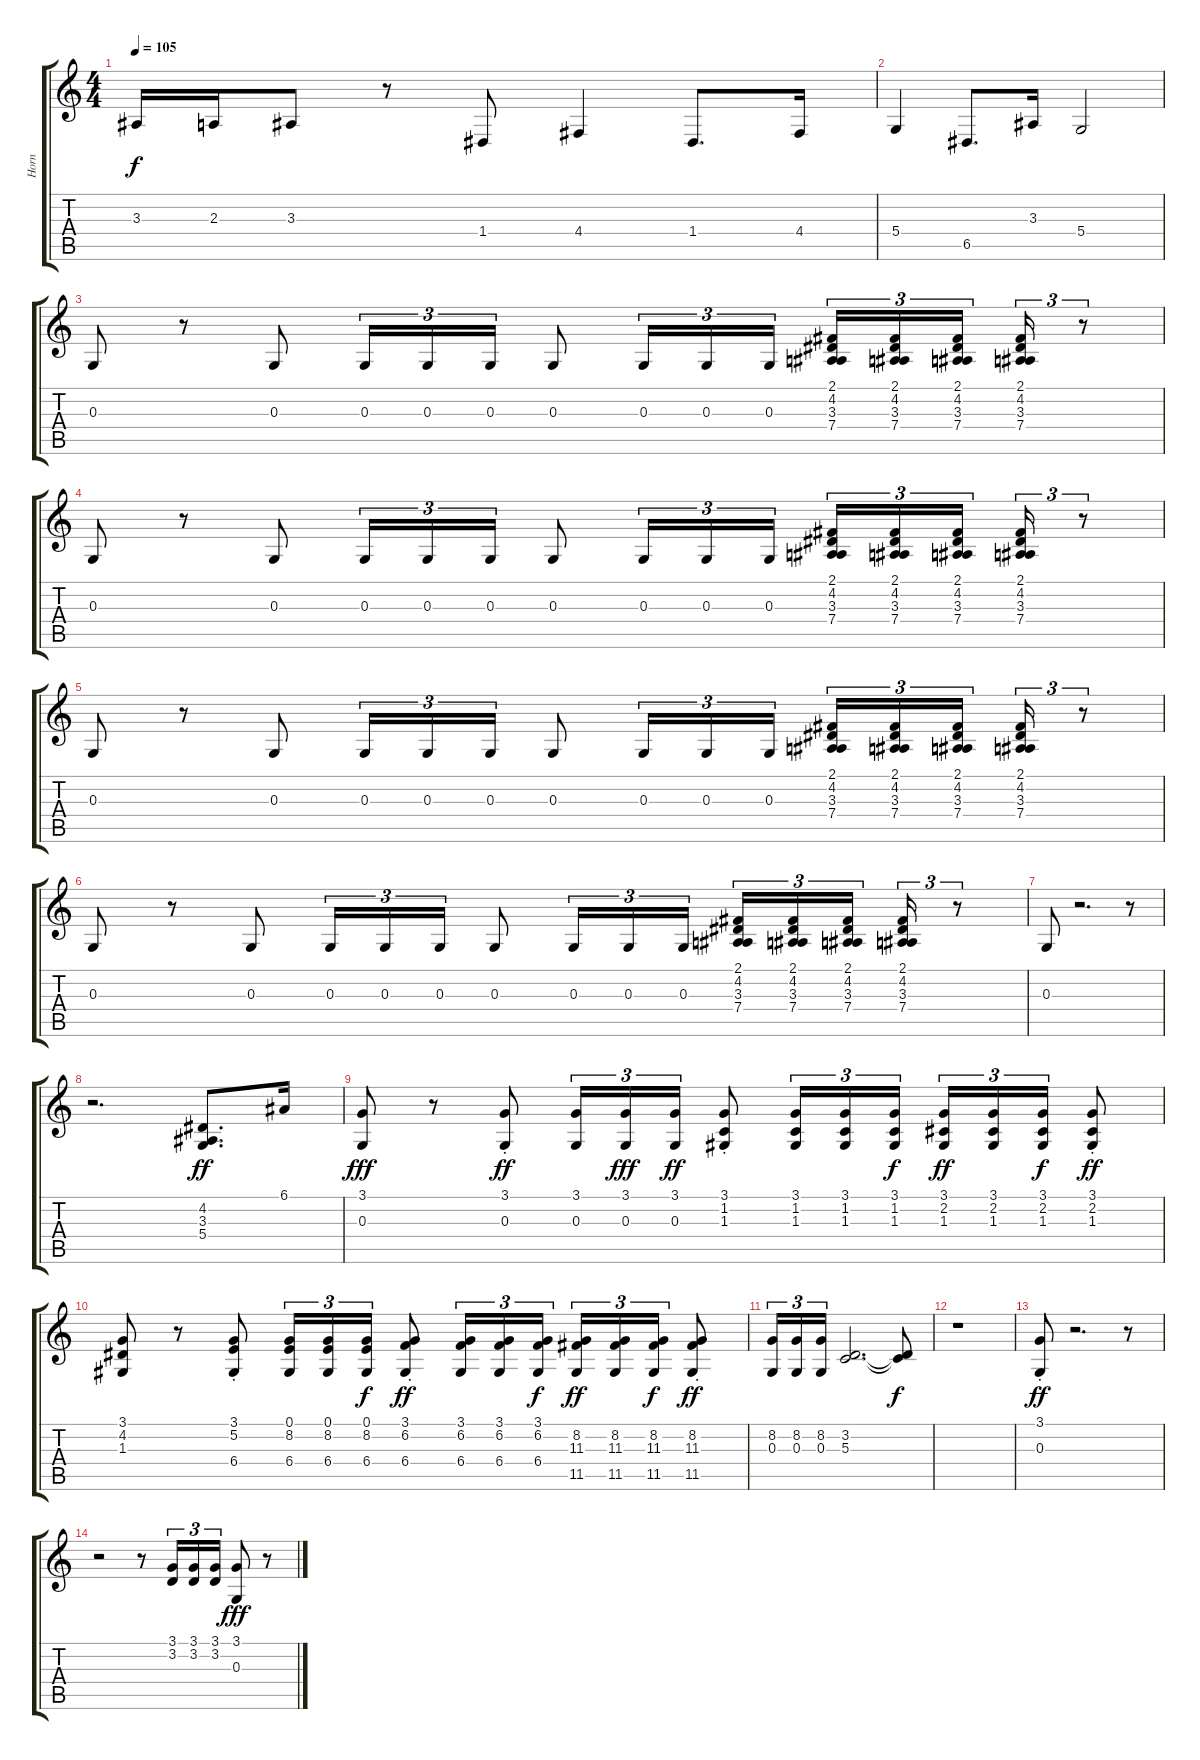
\track ("Horn" "Horn") {instrument frenchhorn}
\staff {score tabs}
\tuning (E4 B3 G3 D3 A2 E2) {hide}
\ts (4 4)
\tempo 105
\clef g2
\ks c
3.3.16{dy f} 2.3.16 3.3.8 r.8 1.4.8 4.4.4 1.4.8{d} 4.4.16 |
5.4.4 6.5.8{d} 3.3.16 5.4.2 |
0.3.8 r.8 0.3.8 0.3.16{tu (3 2)} 0.3.16{tu (3 2)} 0.3.16{tu (3 2)} 0.3.8 0.3.16{tu (3 2)} 0.3.16{tu (3 2)} 0.3.16{tu (3 2)} (2.1 4.2 3.3 7.4).16{tu (3 2)} (2.1 4.2 3.3 7.4).16{tu (3 2)} (2.1 4.2 3.3 7.4).16{tu (3 2) beam splitsecondary} (2.1 4.2 3.3 7.4).16{tu (3 2)} r.8{tu (3 2)} |
0.3.8 r.8 0.3.8 0.3.16{tu (3 2)} 0.3.16{tu (3 2)} 0.3.16{tu (3 2)} 0.3.8 0.3.16{tu (3 2)} 0.3.16{tu (3 2)} 0.3.16{tu (3 2)} (2.1 4.2 3.3 7.4).16{tu (3 2)} (2.1 4.2 3.3 7.4).16{tu (3 2)} (2.1 4.2 3.3 7.4).16{tu (3 2) beam splitsecondary} (2.1 4.2 3.3 7.4).16{tu (3 2)} r.8{tu (3 2)} |
0.3.8 r.8 0.3.8 0.3.16{tu (3 2)} 0.3.16{tu (3 2)} 0.3.16{tu (3 2)} 0.3.8 0.3.16{tu (3 2)} 0.3.16{tu (3 2)} 0.3.16{tu (3 2)} (2.1 4.2 3.3 7.4).16{tu (3 2)} (2.1 4.2 3.3 7.4).16{tu (3 2)} (2.1 4.2 3.3 7.4).16{tu (3 2) beam splitsecondary} (2.1 4.2 3.3 7.4).16{tu (3 2)} r.8{tu (3 2)} |
0.3.8 r.8 0.3.8 0.3.16{tu (3 2)} 0.3.16{tu (3 2)} 0.3.16{tu (3 2)} 0.3.8 0.3.16{tu (3 2)} 0.3.16{tu (3 2)} 0.3.16{tu (3 2)} (2.1 4.2 3.3 7.4).16{tu (3 2)} (2.1 4.2 3.3 7.4).16{tu (3 2)} (2.1 4.2 3.3 7.4).16{tu (3 2) beam splitsecondary} (2.1 4.2 3.3 7.4).16{tu (3 2)} r.8{tu (3 2)} |
0.3.8 r.2{d} r.8 |
r.2{d} (4.2 3.3 5.4).8{d dy ff} 6.1.16 |
(3.1 0.3).8{dy fff} r.8 (3.1{st} 0.3{st}).8{dy ff} (3.1 0.3).16{tu (3 2)} (3.1 0.3).16{tu (3 2) dy fff} (3.1 0.3).16{tu (3 2) dy ff} (3.1{st} 1.2{st} 1.3{st}).8 (3.1 1.2 1.3).16{tu (3 2)} (3.1 1.2 1.3).16{tu (3 2)} (3.1 1.2 1.3).16{tu (3 2) dy f} (3.1 2.2 1.3).16{tu (3 2) dy ff} (3.1 2.2 1.3).16{tu (3 2)} (3.1 2.2 1.3).16{tu (3 2) dy f} (3.1{st} 2.2{st} 1.3{st}).8{dy ff} |
(3.1 4.2 1.3).8 r.8 (3.1{st} 5.2{st} 6.4{st}).8 (0.1 8.2 6.4).16{tu (3 2)} (0.1 8.2 6.4).16{tu (3 2)} (0.1 8.2 6.4).16{tu (3 2) dy f} (3.1{st} 6.2{st} 6.4{st}).8{dy ff} (3.1 6.2 6.4).16{tu (3 2)} (3.1 6.2 6.4).16{tu (3 2)} (3.1 6.2 6.4).16{tu (3 2) dy f} (8.2 11.3 11.5).16{tu (3 2) dy ff} (8.2 11.3 11.5).16{tu (3 2)} (8.2 11.3 11.5).16{tu (3 2) dy f} (8.2{st} 11.3{st} 11.5{st}).8{dy ff} |
(8.2 0.3).16{tu (3 2)} (8.2 0.3).16{tu (3 2)} (8.2 0.3).16{tu (3 2)} (3.2 5.3).2{d} (3.2{t} 5.3{t}).8{dy f} |
r.1 |
(3.1{st} 0.3{st}).8{dy ff} r.2{d} r.8 |
r.2 r.8 (3.1 3.2).16{tu (3 2)} (3.1 3.2).16{tu (3 2)} (3.1 3.2).16{tu (3 2)} (3.1 0.3).8{dy fff} r.8
